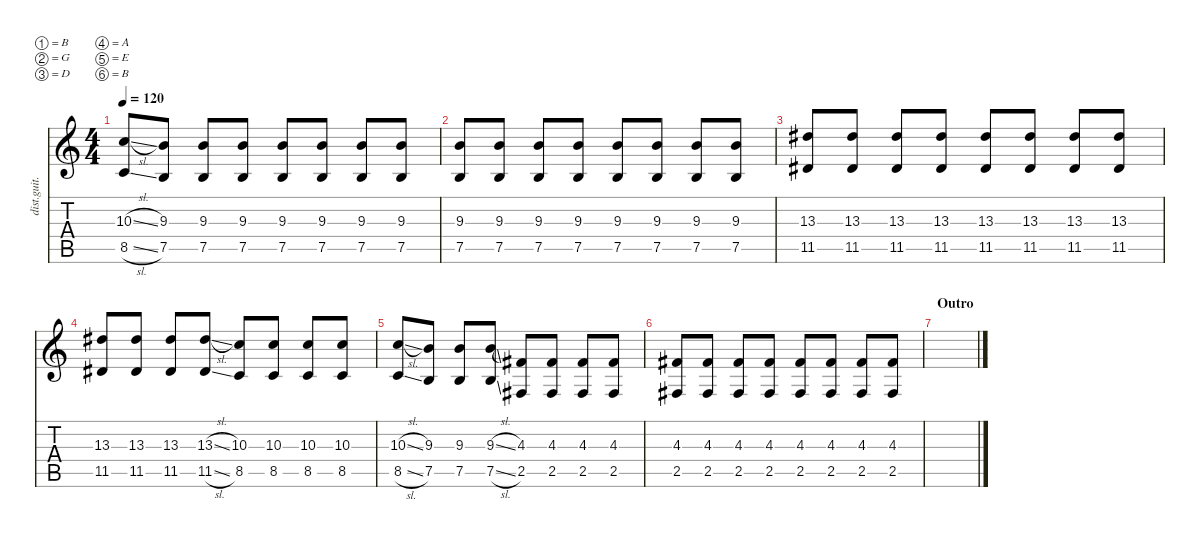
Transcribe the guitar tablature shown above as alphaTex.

\defaultSystemsLayout 4
\hideDynamics
\bracketExtendMode nobrackets
\track ("Distortion Guitar - Petr" "dist.guit.") {instrument distortionguitar}
\staff {score tabs}
\tuning (B3 G3 D3 A2 E2 B1)
\ts (4 4)
\tempo 120
\clef g2
\ks c
(8.5{sl} 10.3{sl}).8{dy ff beam Up} (7.5 9.3).8{beam Up} (7.5 9.3).8{beam Up} (7.5 9.3).8{beam Up} (7.5 9.3).8{beam Up} (7.5 9.3).8{beam Up} (7.5 9.3).8{beam Up} (7.5 9.3).8{beam Up} |
(7.5 9.3).8{beam Up} (7.5 9.3).8{beam Up} (7.5 9.3).8{beam Up} (7.5 9.3).8{beam Up} (7.5 9.3).8{beam Up} (7.5 9.3).8{beam Up} (7.5 9.3).8{beam Up} (7.5 9.3).8{beam Up} |
(11.5{acc #} 13.3{acc #}).8{beam Up} (11.5{acc #} 13.3{acc #}).8{beam Up} (11.5{acc #} 13.3{acc #}).8{beam Up} (11.5{acc #} 13.3{acc #}).8{beam Up} (11.5{acc #} 13.3{acc #}).8{beam Up} (11.5{acc #} 13.3{acc #}).8{beam Up} (11.5{acc #} 13.3{acc #}).8{beam Up} (11.5{acc #} 13.3{acc #}).8{beam Up} |
(11.5{acc #} 13.3{acc #}).8{beam Up} (11.5{acc #} 13.3{acc #}).8{beam Up} (11.5{acc #} 13.3{acc #}).8{beam Up} (11.5{sl acc #} 13.3{sl acc #}).8{beam Up} (8.5 10.3).8{beam Up} (8.5 10.3).8{beam Up} (8.5 10.3).8{beam Up} (8.5 10.3).8{beam Up} |
(8.5{sl} 10.3{sl}).8{beam Up} (7.5 9.3).8{beam Up} (7.5 9.3).8{beam Up} (7.5{sl} 9.3{sl}).8{beam Up} (2.5{acc #} 4.3{acc #}).8{beam Up} (2.5{acc #} 4.3{acc #}).8{beam Up} (2.5{acc #} 4.3{acc #}).8{beam Up} (2.5{acc #} 4.3{acc #}).8{beam Up} |
(2.5{acc #} 4.3{acc #}).8{beam Up} (2.5{acc #} 4.3{acc #}).8{beam Up} (2.5{acc #} 4.3{acc #}).8{beam Up} (2.5{acc #} 4.3{acc #}).8{beam Up} (2.5{acc #} 4.3{acc #}).8{beam Up} (2.5{acc #} 4.3{acc #}).8{beam Up} (2.5{acc #} 4.3{acc #}).8{beam Up} (2.5{acc #} 4.3{acc #}).8{beam Up} |
\section ("" "Outro")
